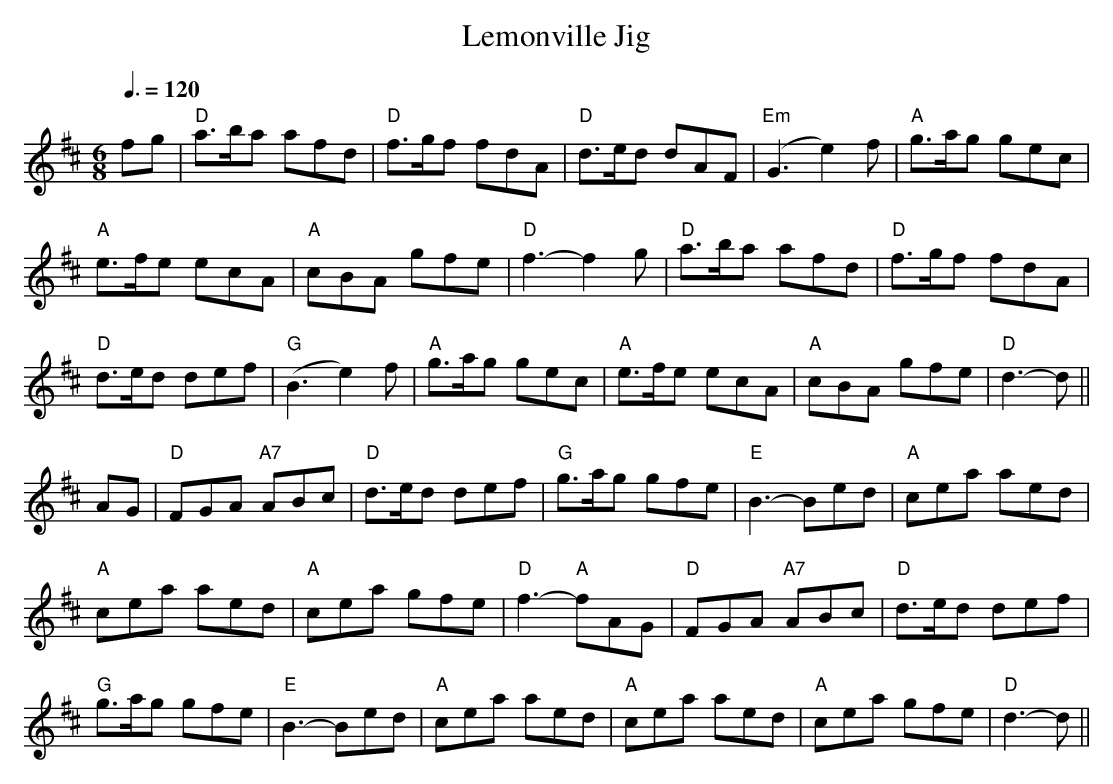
X:1
T:Lemonville Jig
M:6/8
Q:3/8=120
L:1/8
K:D
fg|"D"a>ba afd|"D"f>gf fdA|"D"d>ed dAF|"Em"(G3 e2)f|"A"g>ag gec|
"A"e>fe ecA|"A"cBA gfe|"D"f3- f2g|"D"a>ba afd|"D"f>gf fdA|
"D"d>ed def|"G"(B3 e2)f|"A"g>ag gec|"A"e>fe ecA|"A"cBA gfe|"D"d3-d||
AG|"D"FGA "A7"ABc| "D"d>ed def|"G"g>ag gfe|"E"B3- Bed|"A"cea aed|
"A"cea aed|"A"cea gfe|"D"f3- "A"fAG|"D"FGA "A7"ABc| "D"d>ed def|
"G"g>ag gfe|"E"B3- Bed|"A"cea aed|"A"cea aed|"A"cea gfe|"D"d3-d||
